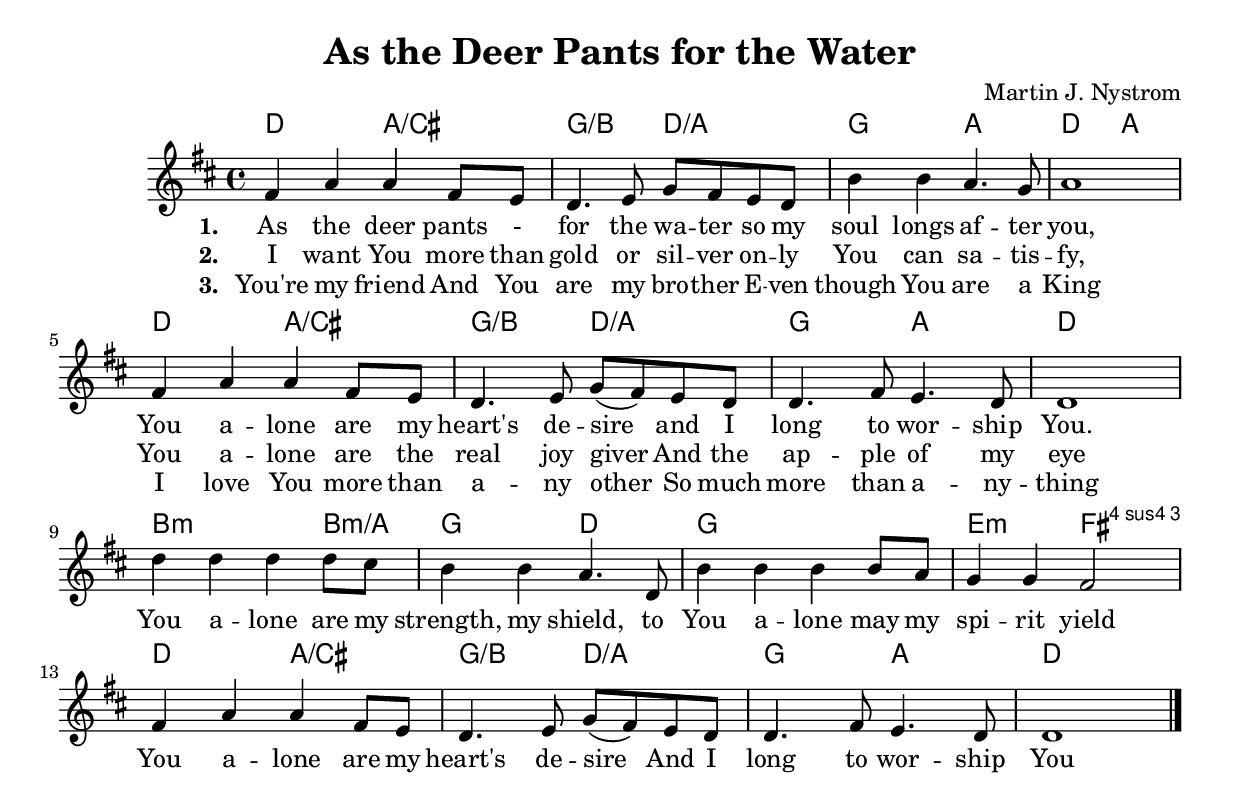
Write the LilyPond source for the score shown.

#(set-default-paper-size "a4")
\header {
  title = "As the Deer Pants for the Water"
  composer = "Martin J. Nystrom"
}
\score {
<<
	\chords { 
		d2 a:/cis | g:/b d:/a | g a | d a |
		d2 a:/cis | g:/b d:/a | g a | d1 |
		b2.:m b4:m/a g2 d | g1 e2:m fis:4
		d2 a:/cis | g:/b d:/a | g a | d1 |
	}
	\absolute {
		\set Score.tempoHideNote = ##t
		\tempo 4 = 70
		\key d \major

		fis'4 a' a' fis'8 e' | d'4. e'8 g' fis' e' d' | b'4 b' a'4. g'8 | a'1 | \break

		fis'4 a' a' fis'8 e' | d'4. e'8 g' (fis') e' d' | d'4. fis'8 e'4. d'8 | d'1 |\break
		d''4 d'' d'' d''8 cis'' | b'4 b' a'4. d'8 | b'4 b' b' b'8 a' | g'4 g' fis'2 |\break
		fis'4 a' a' fis'8 e' | d'4. e'8 g' ( fis' ) e' d' | d'4. fis'8 e'4. d'8 | d'1 | \bar "|."
	}
	\addlyrics {
		\set stanza = #"1. "
		As the deer pants - for the wa -- ter
		so my soul longs af -- ter you,
		You a -- lone are my heart's de -- sire
		and I long to wor -- ship You.
		
		You a -- lone are my strength, my shield,
		to You a -- lone may my spi -- rit yield
		You a -- lone are my heart's de -- sire
		And I long to wor -- ship You
	}
	\addlyrics {
		\set stanza = #"2. "
		I want You more than gold or sil -- ver
		on -- ly You can sa -- tis -- fy,
		You a -- lone are the real joy giver
		And the ap -- ple of my eye
	}
	
	\addlyrics {
		\set stanza = #"3. "
		You're my friend
		And You are my bro -- ther
		E -- ven though You are a King
		I love You more than a -- ny other
		So much more than a -- ny -- thing
	}
>>
\layout {}
\midi { }
}